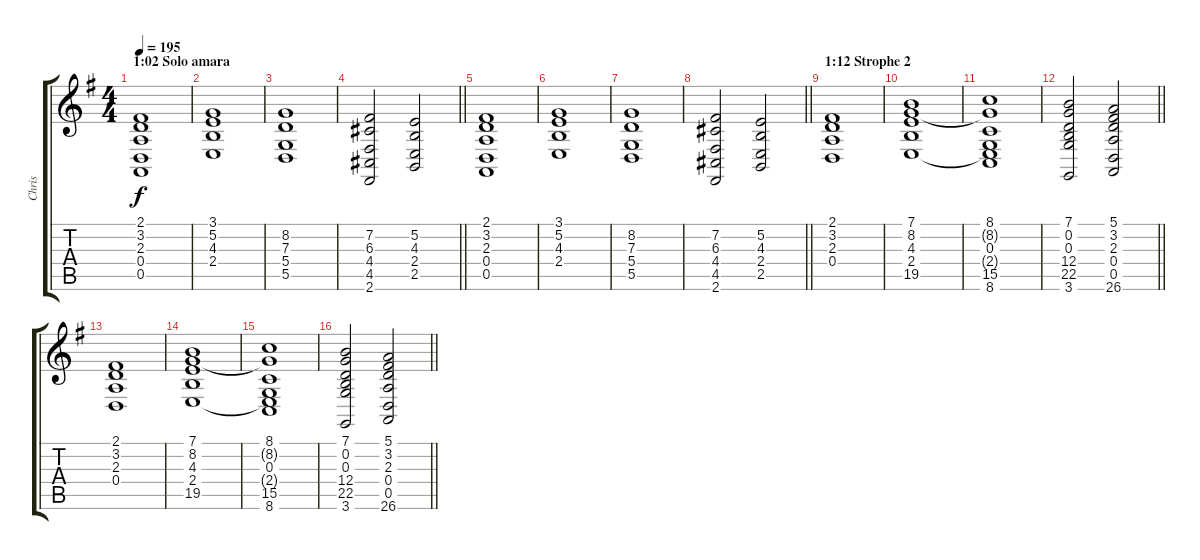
\track ("Chris" "Chris") {instrument drawbarorgan}
\staff {score tabs}
\tuning (E4 B3 G3 D3 A2 E2) {hide}
\ts (4 4)
\section ("" "1:02 Solo amara")
\tempo 195
\clef g2
\ks g
(2.1 3.2 2.3 0.4 0.5).1{dy f} |
(3.1 5.2 4.3 2.4).1 |
(8.2 7.3 5.4 5.5).1 |
\barLineRight lightlight
(7.2 6.3 4.4 4.5 2.6).2 (5.2 4.3 2.4 2.5).2 |
(2.1 3.2 2.3 0.4 0.5).1 |
(3.1 5.2 4.3 2.4).1 |
(8.2 7.3 5.4 5.5).1 |
\barLineRight lightlight
(7.2 6.3 4.4 4.5 2.6).2 (5.2 4.3 2.4 2.5).2 |
\section ("" "1:12 Strophe 2")
(2.1 3.2 2.3 0.4).1 |
(7.1 8.2 4.3 2.4 19.5).1 |
(8.1 8.2{t} 0.3 2.4{t} 15.5 8.6).1 |
\barLineRight lightlight
(7.1 0.2 0.3 12.4 22.5 3.6).2 (5.1 3.2 2.3 0.4 0.5 26.6).2 |
(2.1 3.2 2.3 0.4).1 |
(7.1 8.2 4.3 2.4 19.5).1 |
(8.1 8.2{t} 0.3 2.4{t} 15.5 8.6).1 |
\barLineRight lightlight
(7.1 0.2 0.3 12.4 22.5 3.6).2 (5.1 3.2 2.3 0.4 0.5 26.6).2
